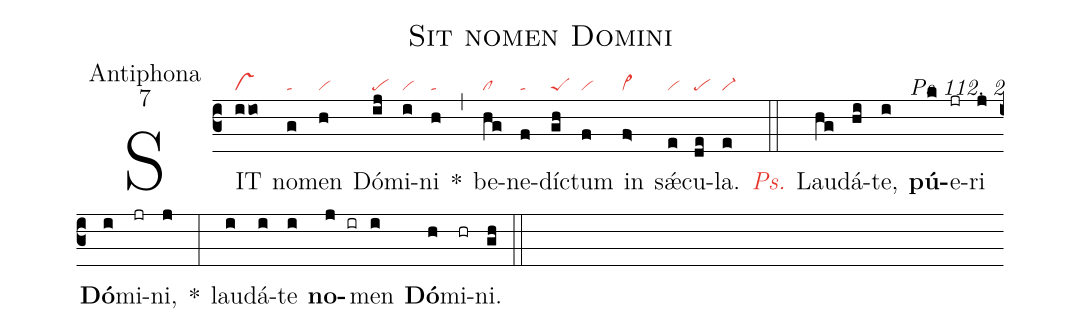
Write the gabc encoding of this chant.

name:Sit nomen Domini;
office-part:Antiphona;
mode:7;
commentary:Ps 112, 2;
nabc-lines:1;
%%
(c3) SIT(iio|vs) no(g|ta)men(h|vi) Dó(ij|pe)mi(i|vi)ni(h|ta) <sp>*</sp>(,) be(hg|cl)ne(f|ta)díc(gh|peS)tum(f|vi) in(f>|vi>) sǽ(e|vi)cu(de|pe)la.(e|vi-) (::)

<i><c>Ps.</c></i> Lau(hg)dá(hi)te,(i) <b>pú</b>(k)e(jr)ri(j) <b>Dó</b>(i)mi(jr)ni,(j) *(:) lau(i)dá(i)te(i) <b>no</b>(j ir)men(i) <b>Dó</b>(h)mi(hr)ni.(gh) (::)
